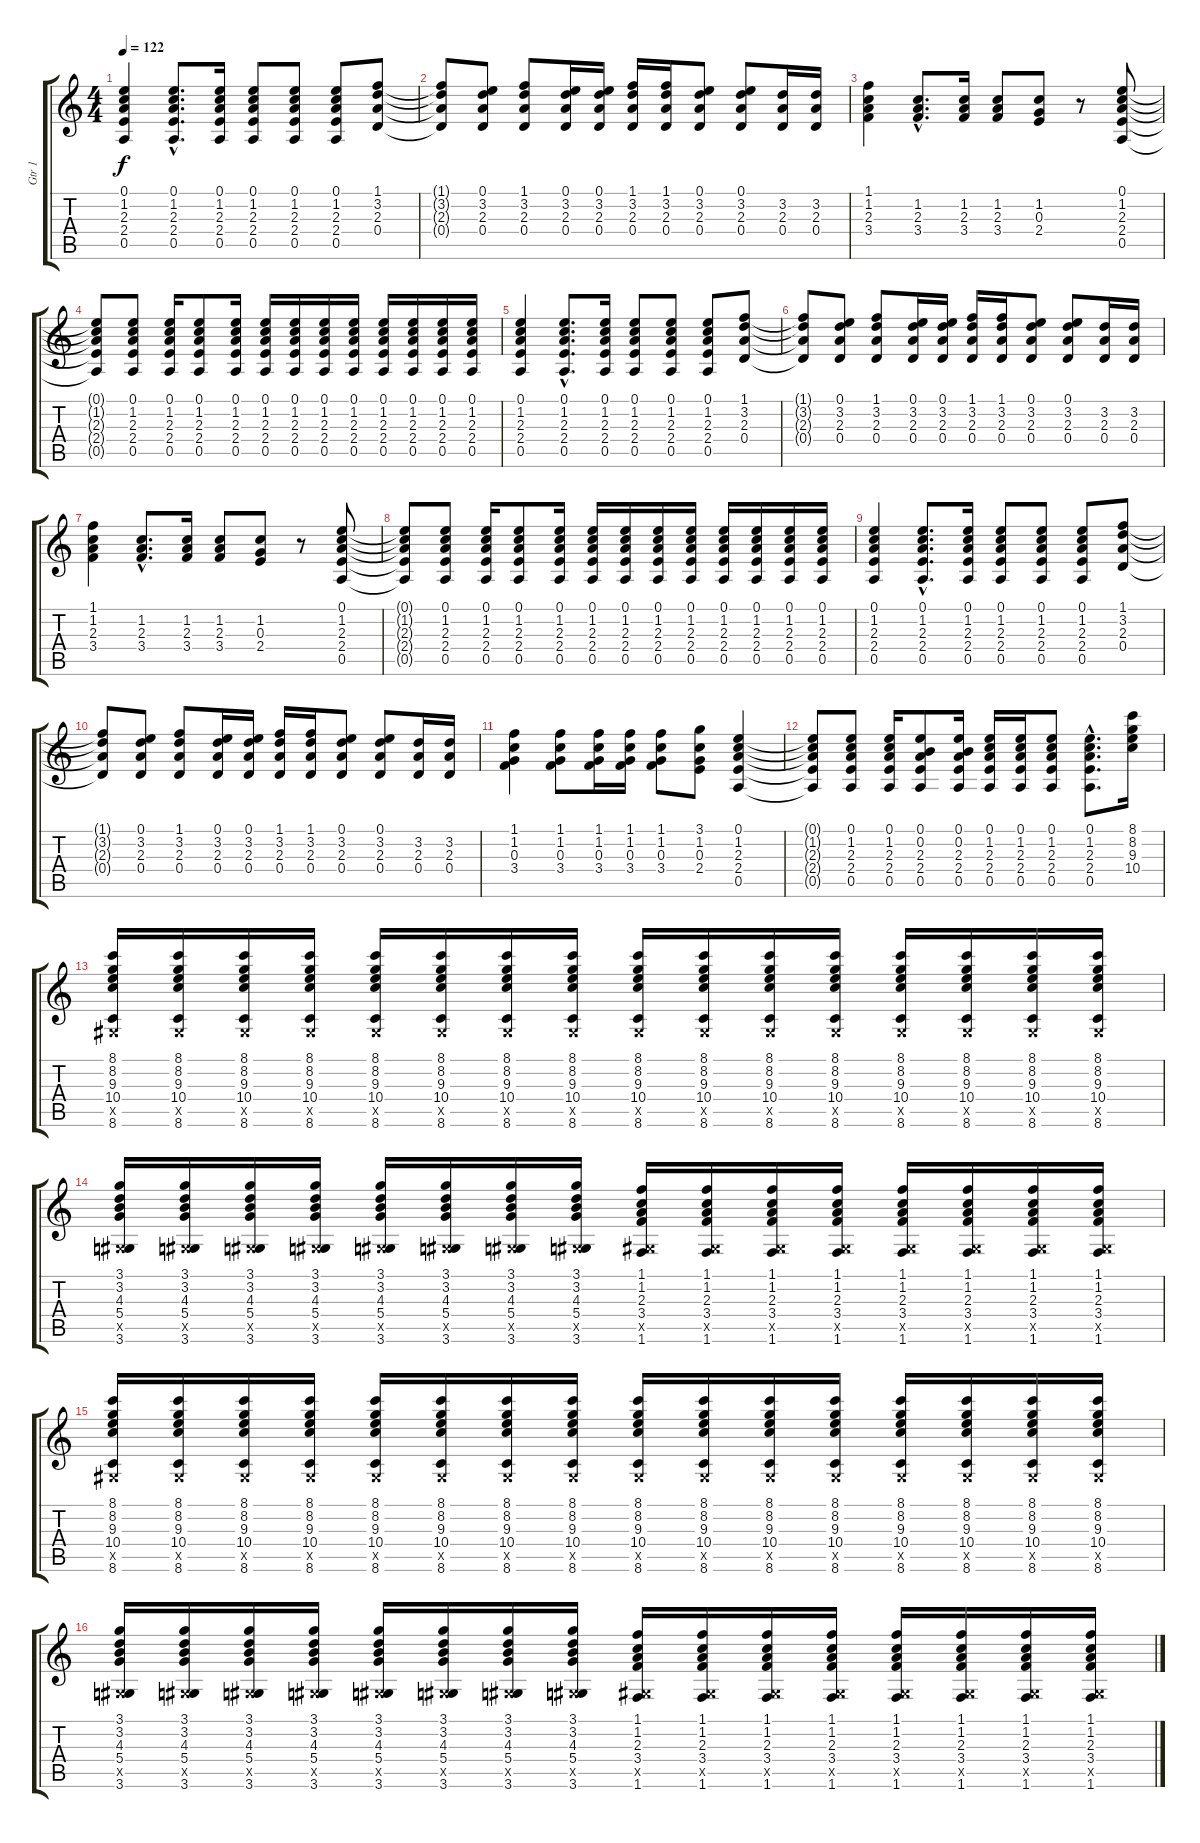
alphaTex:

\track ("Gtr 1" "Gtr 1") {instrument overdrivenguitar}
\staff {score tabs}
\tuning (E4 B3 G3 D3 A2 E2) {hide}
\ts (4 4)
\tempo 122
\clef g2
\ks c
(0.1 1.2 2.3 2.4 0.5).4{dy f} (0.1{hac} 1.2{hac} 2.3{hac} 2.4{hac} 0.5{hac}).8{d} (0.1 1.2 2.3 2.4 0.5).16 (0.1 1.2 2.3 2.4 0.5).8 (0.1 1.2 2.3 2.4 0.5).8 (0.1 1.2 2.3 2.4 0.5).8 (1.1 3.2 2.3 0.4).8 |
(1.1{t} 3.2{t} 2.3{t} 0.4{t}).8 (0.1 3.2 2.3 0.4).8 (1.1 3.2 2.3 0.4).8 (0.1 3.2 2.3 0.4).16 (0.1 3.2 2.3 0.4).16 (1.1 3.2 2.3 0.4).16 (1.1 3.2 2.3 0.4).16 (0.1 3.2 2.3 0.4).8 (0.1 3.2 2.3 0.4).8 (3.2 2.3 0.4).16 (3.2 2.3 0.4).16 |
(1.1 1.2 2.3 3.4).4 (1.2{hac} 2.3{hac} 3.4{hac}).8{d} (1.2 2.3 3.4).16 (1.2 2.3 3.4).8 (1.2 0.3 2.4).8 r.8 (0.1 1.2 2.3 2.4 0.5).8 |
(0.1{t} 1.2{t} 2.3{t} 2.4{t} 0.5{t}).8 (0.1 1.2 2.3 2.4 0.5).8 (0.1 1.2 2.3 2.4 0.5).16 (0.1 1.2 2.3 2.4 0.5).8 (0.1 1.2 2.3 2.4 0.5).16 (0.1 1.2 2.3 2.4 0.5).16 (0.1 1.2 2.3 2.4 0.5).16 (0.1 1.2 2.3 2.4 0.5).16 (0.1 1.2 2.3 2.4 0.5).16 (0.1 1.2 2.3 2.4 0.5).16 (0.1 1.2 2.3 2.4 0.5).16 (0.1 1.2 2.3 2.4 0.5).16 (0.1 1.2 2.3 2.4 0.5).16 |
(0.1 1.2 2.3 2.4 0.5).4 (0.1{hac} 1.2{hac} 2.3{hac} 2.4{hac} 0.5{hac}).8{d} (0.1 1.2 2.3 2.4 0.5).16 (0.1 1.2 2.3 2.4 0.5).8 (0.1 1.2 2.3 2.4 0.5).8 (0.1 1.2 2.3 2.4 0.5).8 (1.1 3.2 2.3 0.4).8 |
(1.1{t} 3.2{t} 2.3{t} 0.4{t}).8 (0.1 3.2 2.3 0.4).8 (1.1 3.2 2.3 0.4).8 (0.1 3.2 2.3 0.4).16 (0.1 3.2 2.3 0.4).16 (1.1 3.2 2.3 0.4).16 (1.1 3.2 2.3 0.4).16 (0.1 3.2 2.3 0.4).8 (0.1 3.2 2.3 0.4).8 (3.2 2.3 0.4).16 (3.2 2.3 0.4).16 |
(1.1 1.2 2.3 3.4).4 (1.2{hac} 2.3{hac} 3.4{hac}).8{d} (1.2 2.3 3.4).16 (1.2 2.3 3.4).8 (1.2 0.3 2.4).8 r.8 (0.1 1.2 2.3 2.4 0.5).8 |
(0.1{t} 1.2{t} 2.3{t} 2.4{t} 0.5{t}).8 (0.1 1.2 2.3 2.4 0.5).8 (0.1 1.2 2.3 2.4 0.5).16 (0.1 1.2 2.3 2.4 0.5).8 (0.1 1.2 2.3 2.4 0.5).16 (0.1 1.2 2.3 2.4 0.5).16 (0.1 1.2 2.3 2.4 0.5).16 (0.1 1.2 2.3 2.4 0.5).16 (0.1 1.2 2.3 2.4 0.5).16 (0.1 1.2 2.3 2.4 0.5).16 (0.1 1.2 2.3 2.4 0.5).16 (0.1 1.2 2.3 2.4 0.5).16 (0.1 1.2 2.3 2.4 0.5).16 |
(0.1 1.2 2.3 2.4 0.5).4 (0.1{hac} 1.2{hac} 2.3{hac} 2.4{hac} 0.5{hac}).8{d} (0.1 1.2 2.3 2.4 0.5).16 (0.1 1.2 2.3 2.4 0.5).8 (0.1 1.2 2.3 2.4 0.5).8 (0.1 1.2 2.3 2.4 0.5).8 (1.1 3.2 2.3 0.4).8 |
(1.1{t} 3.2{t} 2.3{t} 0.4{t}).8 (0.1 3.2 2.3 0.4).8 (1.1 3.2 2.3 0.4).8 (0.1 3.2 2.3 0.4).16 (0.1 3.2 2.3 0.4).16 (1.1 3.2 2.3 0.4).16 (1.1 3.2 2.3 0.4).16 (0.1 3.2 2.3 0.4).8 (0.1 3.2 2.3 0.4).8 (3.2 2.3 0.4).16 (3.2 2.3 0.4).16 |
(1.1 1.2 0.3 3.4).4 (1.1 1.2 0.3 3.4).8 (1.1 1.2 0.3 3.4).16 (1.1 1.2 0.3 3.4).16 (1.1 1.2 0.3 3.4).8 (3.1 1.2 0.3 2.4).8 (0.1 1.2 2.3 2.4 0.5).4 |
(0.1{t} 1.2{t} 2.3{t} 2.4{t} 0.5{t}).8 (0.1 1.2 2.3 2.4 0.5).8 (0.1 1.2 2.3 2.4 0.5).16 (0.1 0.2 2.3 2.4 0.5).8 (0.1 0.2 2.3 2.4 0.5).16 (0.1 1.2 2.3 2.4 0.5).16 (0.1 1.2 2.3 2.4 0.5).16 (0.1 1.2 2.3 2.4 0.5).8 (0.1{hac} 1.2{hac} 2.3{hac} 2.4{hac} 0.5{hac}).8{d} (8.1 8.2 9.3 10.4).16 |
(8.1 8.2 9.3 10.4 -1.5{x} 8.6).16 (8.1 8.2 9.3 10.4 -1.5{x} 8.6).16 (8.1 8.2 9.3 10.4 -1.5{x} 8.6).16 (8.1 8.2 9.3 10.4 -1.5{x} 8.6).16 (8.1 8.2 9.3 10.4 -1.5{x} 8.6).16 (8.1 8.2 9.3 10.4 -1.5{x} 8.6).16 (8.1 8.2 9.3 10.4 -1.5{x} 8.6).16 (8.1 8.2 9.3 10.4 -1.5{x} 8.6).16 (8.1 8.2 9.3 10.4 -1.5{x} 8.6).16 (8.1 8.2 9.3 10.4 -1.5{x} 8.6).16 (8.1 8.2 9.3 10.4 -1.5{x} 8.6).16 (8.1 8.2 9.3 10.4 -1.5{x} 8.6).16 (8.1 8.2 9.3 10.4 -1.5{x} 8.6).16 (8.1 8.2 9.3 10.4 -1.5{x} 8.6).16 (8.1 8.2 9.3 10.4 -1.5{x} 8.6).16 (8.1 8.2 9.3 10.4 -1.5{x} 8.6).16 |
(3.1 3.2 4.3 5.4 -1.5{x} 3.6).16 (3.1 3.2 4.3 5.4 -1.5{x} 3.6).16 (3.1 3.2 4.3 5.4 -1.5{x} 3.6).16 (3.1 3.2 4.3 5.4 -1.5{x} 3.6).16 (3.1 3.2 4.3 5.4 -1.5{x} 3.6).16 (3.1 3.2 4.3 5.4 -1.5{x} 3.6).16 (3.1 3.2 4.3 5.4 -1.5{x} 3.6).16 (3.1 3.2 4.3 5.4 -1.5{x} 3.6).16 (1.1 1.2 2.3 3.4 -1.5{x} 1.6).16 (1.1 1.2 2.3 3.4 -1.5{x} 1.6).16 (1.1 1.2 2.3 3.4 -1.5{x} 1.6).16 (1.1 1.2 2.3 3.4 -1.5{x} 1.6).16 (1.1 1.2 2.3 3.4 -1.5{x} 1.6).16 (1.1 1.2 2.3 3.4 -1.5{x} 1.6).16 (1.1 1.2 2.3 3.4 -1.5{x} 1.6).16 (1.1 1.2 2.3 3.4 -1.5{x} 1.6).16 |
(8.1 8.2 9.3 10.4 -1.5{x} 8.6).16 (8.1 8.2 9.3 10.4 -1.5{x} 8.6).16 (8.1 8.2 9.3 10.4 -1.5{x} 8.6).16 (8.1 8.2 9.3 10.4 -1.5{x} 8.6).16 (8.1 8.2 9.3 10.4 -1.5{x} 8.6).16 (8.1 8.2 9.3 10.4 -1.5{x} 8.6).16 (8.1 8.2 9.3 10.4 -1.5{x} 8.6).16 (8.1 8.2 9.3 10.4 -1.5{x} 8.6).16 (8.1 8.2 9.3 10.4 -1.5{x} 8.6).16 (8.1 8.2 9.3 10.4 -1.5{x} 8.6).16 (8.1 8.2 9.3 10.4 -1.5{x} 8.6).16 (8.1 8.2 9.3 10.4 -1.5{x} 8.6).16 (8.1 8.2 9.3 10.4 -1.5{x} 8.6).16 (8.1 8.2 9.3 10.4 -1.5{x} 8.6).16 (8.1 8.2 9.3 10.4 -1.5{x} 8.6).16 (8.1 8.2 9.3 10.4 -1.5{x} 8.6).16 |
(3.1 3.2 4.3 5.4 -1.5{x} 3.6).16 (3.1 3.2 4.3 5.4 -1.5{x} 3.6).16 (3.1 3.2 4.3 5.4 -1.5{x} 3.6).16 (3.1 3.2 4.3 5.4 -1.5{x} 3.6).16 (3.1 3.2 4.3 5.4 -1.5{x} 3.6).16 (3.1 3.2 4.3 5.4 -1.5{x} 3.6).16 (3.1 3.2 4.3 5.4 -1.5{x} 3.6).16 (3.1 3.2 4.3 5.4 -1.5{x} 3.6).16 (1.1 1.2 2.3 3.4 -1.5{x} 1.6).16 (1.1 1.2 2.3 3.4 -1.5{x} 1.6).16 (1.1 1.2 2.3 3.4 -1.5{x} 1.6).16 (1.1 1.2 2.3 3.4 -1.5{x} 1.6).16 (1.1 1.2 2.3 3.4 -1.5{x} 1.6).16 (1.1 1.2 2.3 3.4 -1.5{x} 1.6).16 (1.1 1.2 2.3 3.4 -1.5{x} 1.6).16 (1.1 1.2 2.3 3.4 -1.5{x} 1.6).16
